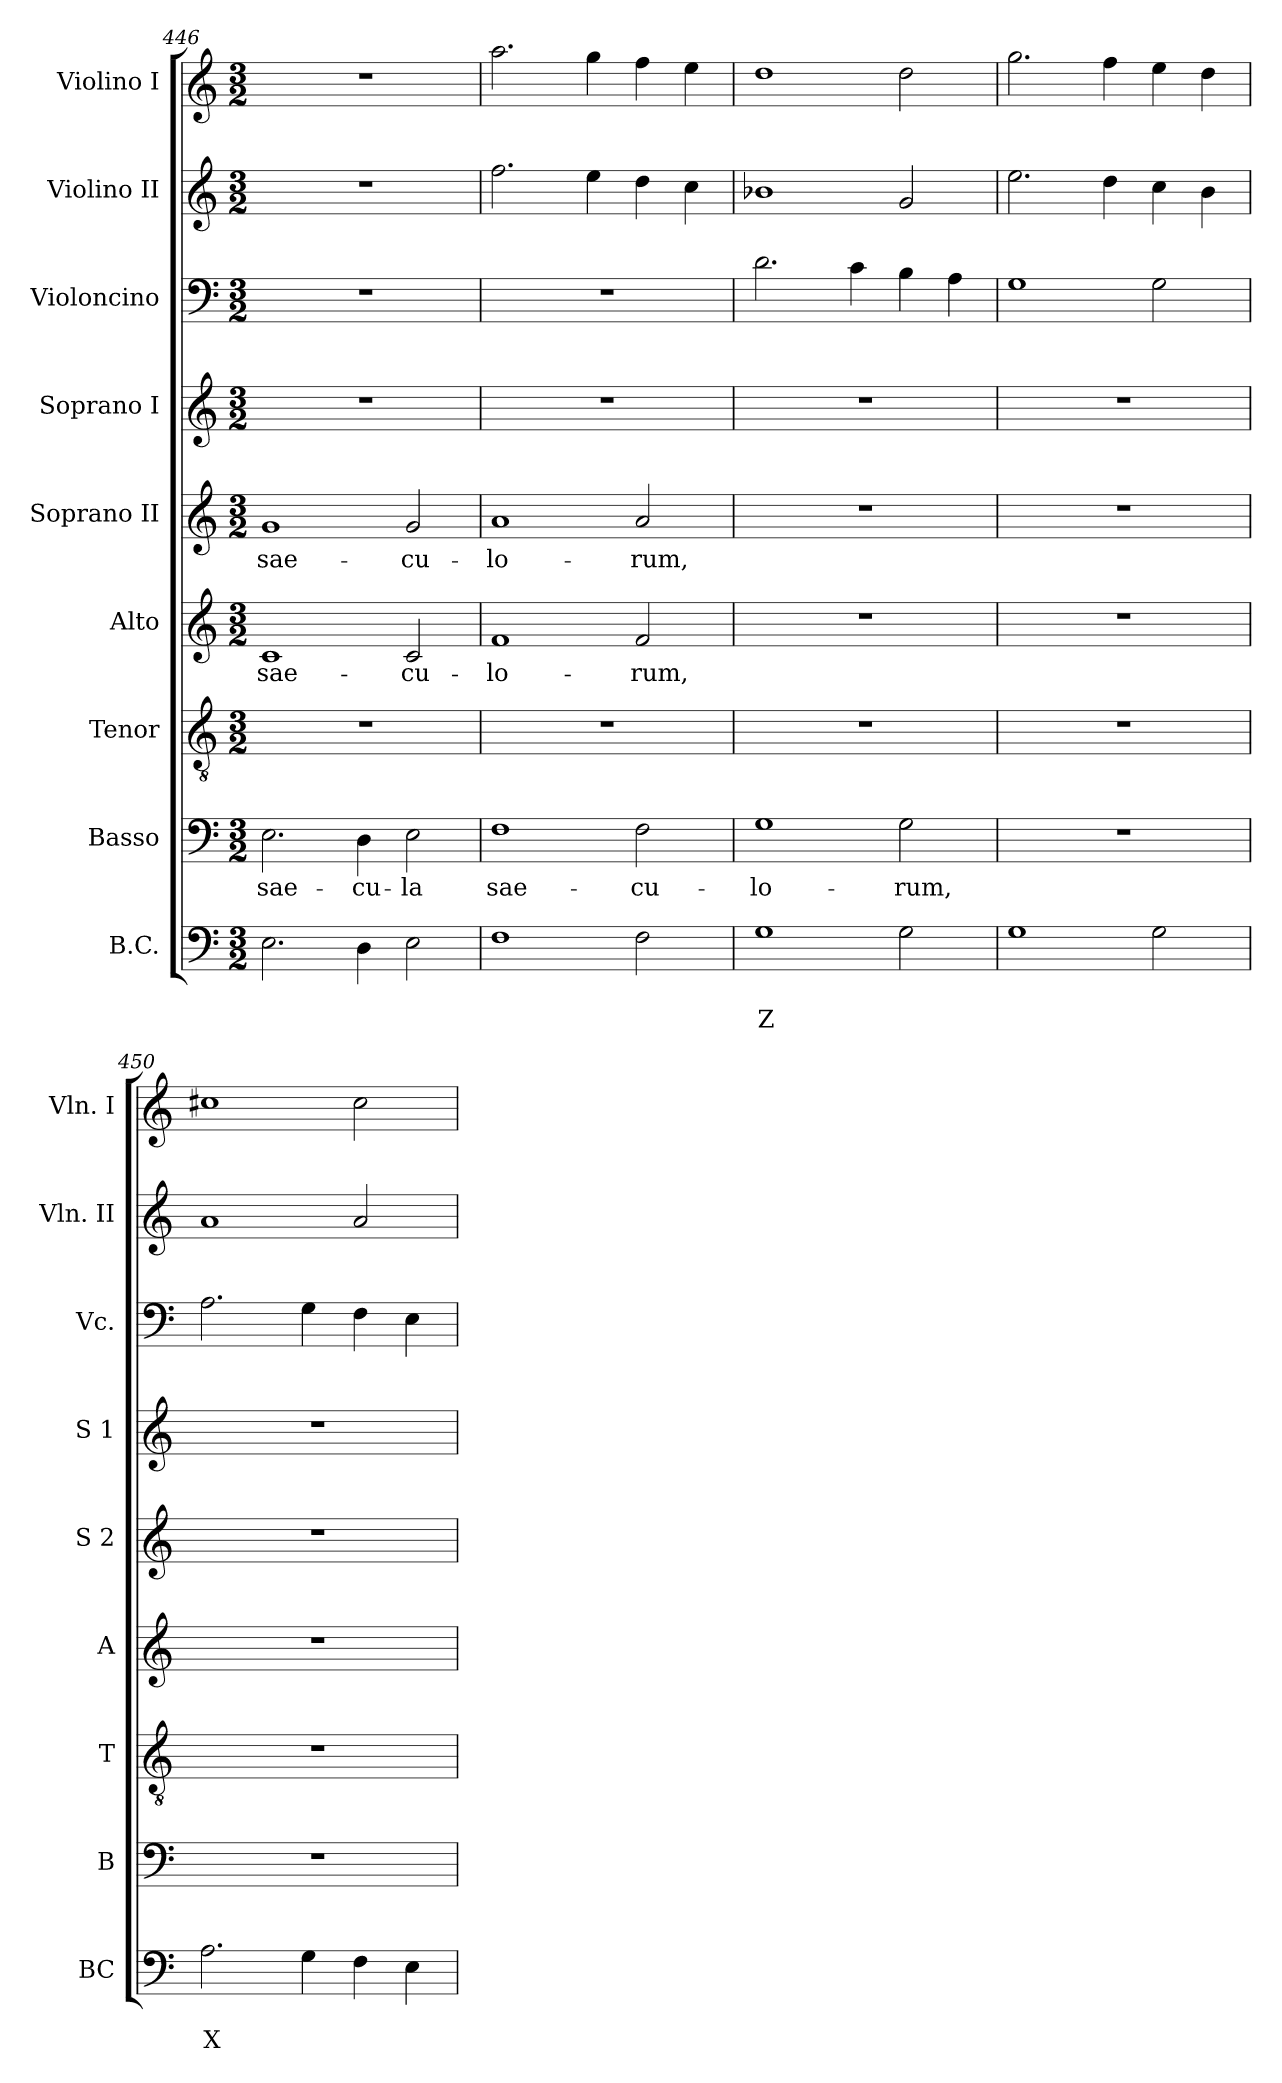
**kern	**text	**text	**kern	**text	**kern	**kern	**text	**kern	**text	**kern	**kern	**kern	**kern
*part9	*part9	*part9	*part8	*part8	*part7	*part6	*part6	*part5	*part5	*part4	*part3	*part2	*part1
*staff9	*staff9	*staff9	*staff8	*staff8	*staff7	*staff6	*staff6	*staff5	*staff5	*staff4	*staff3	*staff2	*staff1
*I"B.C.	*	*	*I"Basso	*	*I"Tenor	*I"Alto	*	*I"Soprano II	*	*I"Soprano I	*I"Violoncino	*I"Violino II	*I"Violino I
*I'BC	*	*	*I'B	*	*I'T	*I'A	*	*I'S 2	*	*I'S 1	*I'Vc.	*I'Vln. II	*I'Vln. I
*clefF4	*	*	*clefF4	*	*clefGv2	*clefG2	*	*clefG2	*	*clefG2	*clefF4	*clefG2	*clefG2
*k[]	*	*	*k[]	*	*k[]	*k[]	*	*k[]	*	*k[]	*k[]	*k[]	*k[]
*C:	*	*	*C:	*	*C:	*C:	*	*C:	*	*C:	*C:	*C:	*C:
*M3/2	*	*	*M3/2	*	*M3/2	*M3/2	*	*M3/2	*	*M3/2	*M3/2	*M3/2	*M3/2
=446	=446	=446	=446	=446	=446	=446	=446	=446	=446	=446	=446	=446	=446
!	!	!	!	!LO:LY:b	!	!	!LO:LY:b	!	!LO:LY:b	!	!	!	!
2.E\	.	.	2.E\	sae-	1.r	1c	sae-	1g	sae-	1.r	1.r	1.r	1.r
!	!	!	!	!LO:LY:b	!	!	!	!	!	!	!	!	!
4D\	.	.	4D\	-cu-	.	.	.	.	.	.	.	.	.
!	!	!	!	!LO:LY:b	!	!	!LO:LY:b	!	!LO:LY:b	!	!	!	!
2E\	.	.	2E\	-la	.	2c/	-cu-	2g/	-cu-	.	.	.	.
=447	=447	=447	=447	=447	=447	=447	=447	=447	=447	=447	=447	=447	=447
!	!	!	!	!LO:LY:b	!	!	!LO:LY:b	!	!LO:LY:b	!	!	!	!
1F	.	.	1F	sae-	1.r	1f	-lo-	1a	-lo-	1.r	1.r	2.ff\	2.aa\
.	.	.	.	.	.	.	.	.	.	.	.	4ee\	4gg\
!	!	!	!	!LO:LY:b	!	!	!LO:LY:b	!	!LO:LY:b	!	!	!	!
2F\	.	.	2F\	-cu-	.	2f/	-rum,	2a/	-rum,	.	.	4dd\	4ff\
.	.	.	.	.	.	.	.	.	.	.	.	4cc\	4ee\
=448	=448	=448	=448	=448	=448	=448	=448	=448	=448	=448	=448	=448	=448
!	!	!LO:LY:b	!	!LO:LY:b	!	!	!	!	!	!	!	!	!
1G	.	Z	1G	-lo-	1.r	1.r	.	1.r	.	1.r	2.d\	1b-X	1dd
.	.	.	.	.	.	.	.	.	.	.	4c\	.	.
!	!	!	!	!LO:LY:b	!	!	!	!	!	!	!	!	!
2G\	.	.	2G\	-rum,	.	.	.	.	.	.	4B\	2g/	2dd\
.	.	.	.	.	.	.	.	.	.	.	4A\	.	.
=449	=449	=449	=449	=449	=449	=449	=449	=449	=449	=449	=449	=449	=449
1G	.	.	1.r	.	1.r	1.r	.	1.r	.	1.r	1G	2.ee\	2.gg\
.	.	.	.	.	.	.	.	.	.	.	.	4dd\	4ff\
2G\	.	.	.	.	.	.	.	.	.	.	2G\	4cc\	4ee\
.	.	.	.	.	.	.	.	.	.	.	.	4b\	4dd\
!!LO:PB:g=z
=450	=450	=450	=450	=450	=450	=450	=450	=450	=450	=450	=450	=450	=450
!	!	!LO:LY:b	!	!	!	!	!	!	!	!	!	!	!
2.A\	.	X	1.r	.	1.r	1.r	.	1.r	.	1.r	2.A\	1a	1cc#X
4G\	.	.	.	.	.	.	.	.	.	.	4G\	.	.
4F\	.	.	.	.	.	.	.	.	.	.	4F\	2a/	2cc#\
4E\	.	.	.	.	.	.	.	.	.	.	4E\	.	.
=	=	=	=	=	=	=	=	=	=	=	=	=	=
*-	*-	*-	*-	*-	*-	*-	*-	*-	*-	*-	*-	*-	*-
